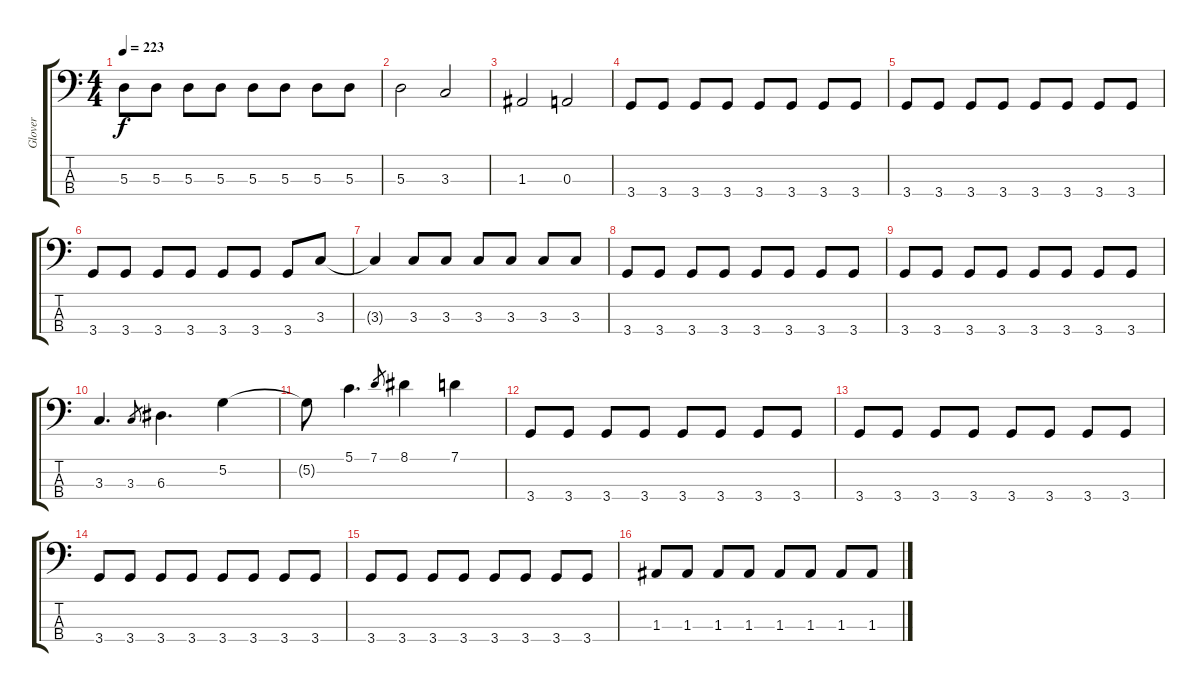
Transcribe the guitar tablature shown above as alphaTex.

\track ("Glover" "Glover") {instrument electricbasspick}
\staff {score tabs}
\tuning (G2 D2 A1 E1) {hide}
\ts (4 4)
\tempo 223
\clef f4
\ks c
5.3.8{dy f} 5.3.8 5.3.8 5.3.8 5.3.8 5.3.8 5.3.8 5.3.8 |
5.3.2 3.3.2 |
1.3.2 0.3.2 |
3.4.8 3.4.8 3.4.8 3.4.8 3.4.8 3.4.8 3.4.8 3.4.8 |
3.4.8 3.4.8 3.4.8 3.4.8 3.4.8 3.4.8 3.4.8 3.4.8 |
3.4.8 3.4.8 3.4.8 3.4.8 3.4.8 3.4.8 3.4.8 3.3.8 |
3.3{t}.4 3.3.8 3.3.8 3.3.8 3.3.8 3.3.8 3.3.8 |
3.4.8 3.4.8 3.4.8 3.4.8 3.4.8 3.4.8 3.4.8 3.4.8 |
3.4.8 3.4.8 3.4.8 3.4.8 3.4.8 3.4.8 3.4.8 3.4.8 |
3.3.4{d} 3.3.8{gr} 6.3.4{d} 5.2.4 |
5.2{t}.8 5.1.4{d} 7.1.8{gr} 8.1.4 7.1.4 |
3.4.8 3.4.8 3.4.8 3.4.8 3.4.8 3.4.8 3.4.8 3.4.8 |
3.4.8 3.4.8 3.4.8 3.4.8 3.4.8 3.4.8 3.4.8 3.4.8 |
3.4.8 3.4.8 3.4.8 3.4.8 3.4.8 3.4.8 3.4.8 3.4.8 |
3.4.8 3.4.8 3.4.8 3.4.8 3.4.8 3.4.8 3.4.8 3.4.8 |
1.3.8 1.3.8 1.3.8 1.3.8 1.3.8 1.3.8 1.3.8 1.3.8
